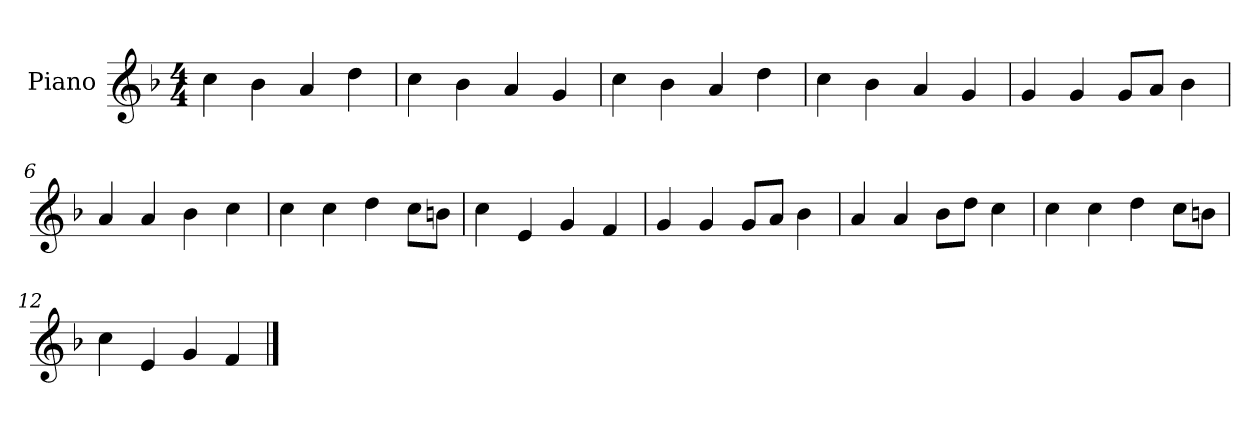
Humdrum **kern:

**kern
*part1
*staff1
*I"Piano
*I'P-no
*clefG2
*k[b-]
*M4/4
*MM90
=1
4cc\
4b-\
4a/
4dd\
=2
4cc\
4b-\
4a/
4g/
=3
4cc\
4b-\
4a/
4dd\
=4
4cc\
4b-\
4a/
4g/
=5
4g/
4g/
8g/L
8a/J
4b-\
=6
4a/
4a/
4b-\
4cc\
=7
4cc\
4cc\
4dd\
8cc\L
8bn\J
=8
4cc\
4e/
4g/
4f/
!!LO:LB:g=z
=9
4g/
4g/
8g/L
8a/J
4b-\
=10
4a/
4a/
8b-\L
8dd\J
4cc\
=11
4cc\
4cc\
4dd\
8cc\L
8bn\J
=12
4cc\
4e/
4g/
4f/
==
*-
